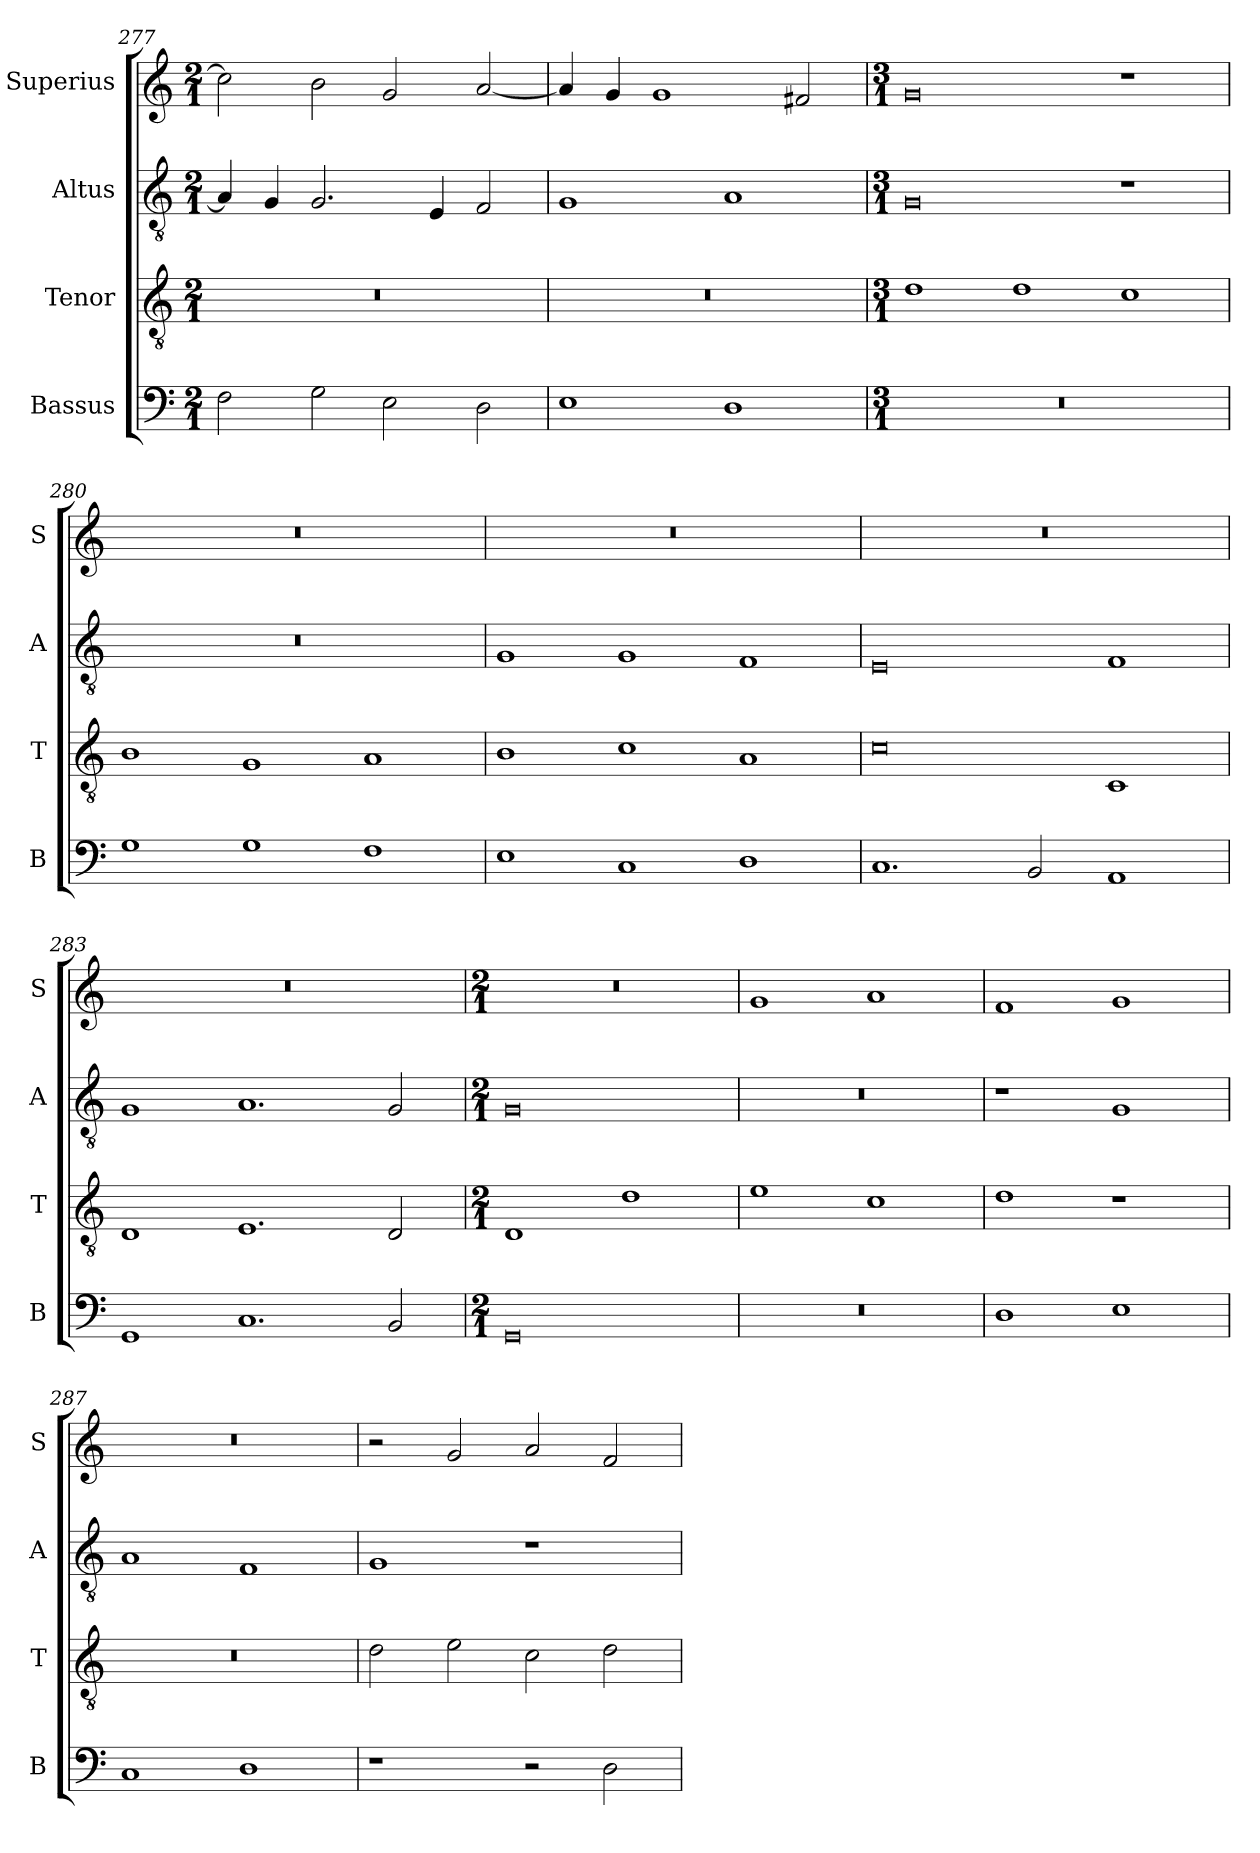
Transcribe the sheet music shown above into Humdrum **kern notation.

**kern	**kern	**kern	**kern
*part4	*part3	*part2	*part1
*staff4	*staff3	*staff2	*staff1
*I"Bassus	*I"Tenor	*I"Altus	*I"Superius
*I'B	*I'T	*I'A	*I'S
*clefF4	*clefGv2	*clefGv2	*clefG2
*k[]	*k[]	*k[]	*k[]
*M2/1	*M2/1	*M2/1	*M2/1
=277	=277	=277	=277
2F\	0r	4A/]	2cc\]
.	.	4G/	.
2G\	.	2.G/	2b\
2E\	.	.	2g/
.	.	4E/	.
2D\	.	2F/	[2a/
=278	=278	=278	=278
1E	0r	1G	4a/]
.	.	.	4g/
.	.	.	1g
1D	.	1A	.
.	.	.	2f#X/
=279	=279	=279	=279
*M3/1	*M3/1	*M3/1	*M3/1
0.r	1d	0G	0g
.	1d	.	.
.	1c	1r	1r
=280	=280	=280	=280
1G	1B	0.r	0.r
1G	1G	.	.
1F	1A	.	.
=281	=281	=281	=281
1E	1B	1G	0.r
1C	1c	1G	.
1D	1A	1F	.
=282	=282	=282	=282
1.C	0c	0E	0.r
2BB/	.	.	.
1AA	1C	1F	.
=283	=283	=283	=283
1GG	1D	1G	0.r
1.C	1.E	1.A	.
2BB/	2D/	2G/	.
=284	=284	=284	=284
*M2/1	*M2/1	*M2/1	*M2/1
0GG	1D	0G	0r
.	1d	.	.
=285	=285	=285	=285
0r	1e	0r	1g
.	1c	.	1a
=286	=286	=286	=286
1D	1d	1r	1f
1E	1r	1G	1g
=287	=287	=287	=287
1C	0r	1A	0r
1D	.	1F	.
=288	=288	=288	=288
1r	2d\	1G	2r
.	2e\	.	2g/
2r	2c\	1r	2a/
2D\	2d\	.	2f/
=	=	=	=
*-	*-	*-	*-
